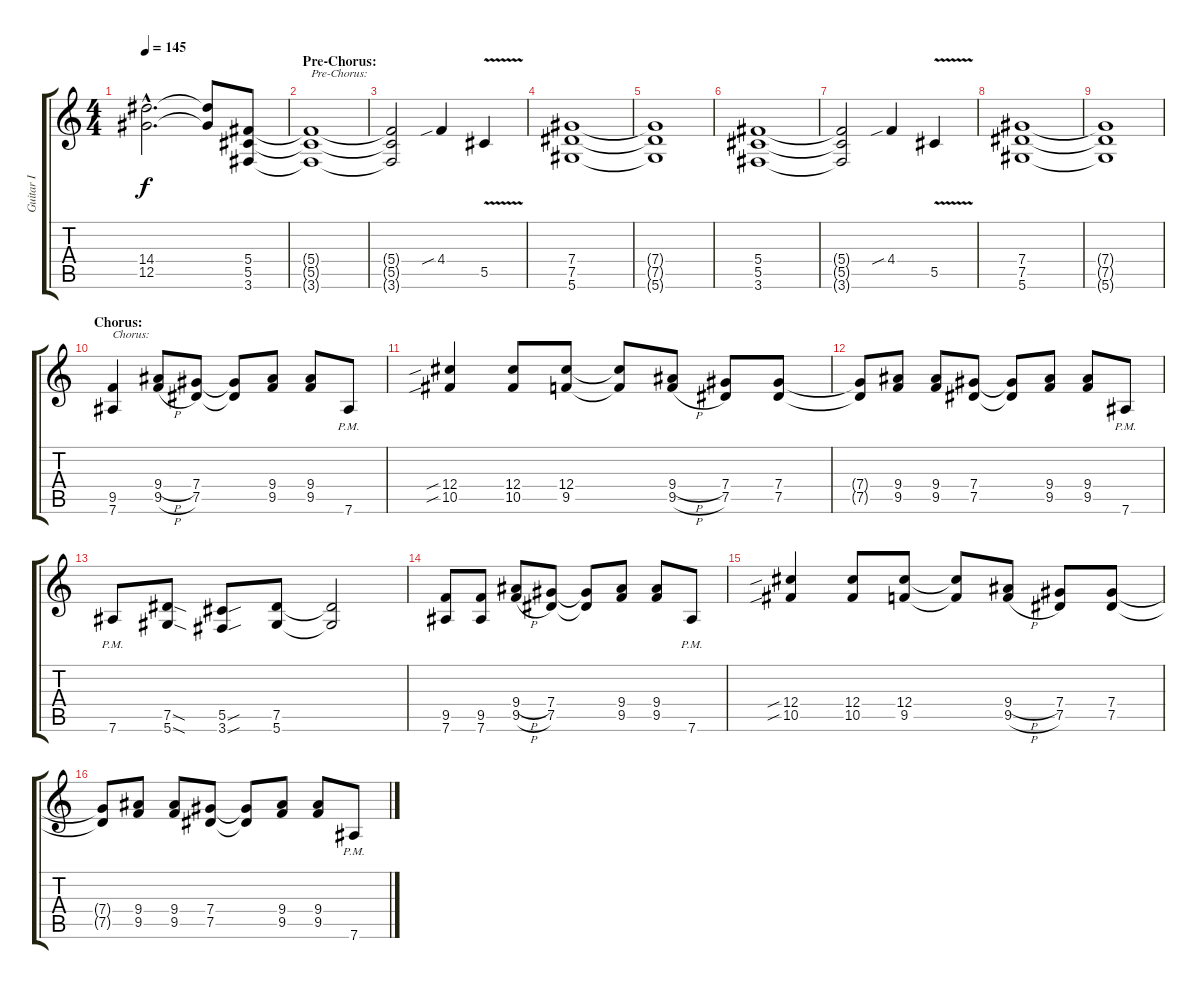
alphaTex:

\track ("Guitar I" "Guitar I") {instrument distortionguitar}
\staff {score tabs}
\tuning (Eb4 Bb3 Gb3 Db3 Ab2 Eb2) {hide}
\ts (4 4)
\tempo 145
\clef g2
\ks c
(14.4{hac t} 12.5{hac t}).2{d dy f} (14.4{t} 12.5{t}).8 (5.4 5.5 3.6).8 |
\section ("" "Pre-Chorus:")
(5.4{t} 5.5{t} 3.6{t}).1{txt "Pre-Chorus:"} |
(5.4{t} 5.5{t} 3.6{t}).2 4.4{sib}.4 5.5{v}.4 |
(7.4 7.5 5.6).1 |
(7.4{t} 7.5{t} 5.6{t}).1 |
(5.4 5.5 3.6).1 |
(5.4{t} 5.5{t} 3.6{t}).2 4.4{sib}.4 5.5{v}.4 |
(7.4 7.5 5.6).1 |
(7.4{t} 7.5{t} 5.6{t}).1 |
\section ("" "Chorus:")
(9.5 7.6).4{txt "Chorus:"} (9.4{h} 9.5{h}).8 (7.4 7.5).8 (7.4{t} 7.5{t}).8 (9.4 9.5).8 (9.4 9.5).8 7.6{pm}.8 |
(12.4{sib} 10.5{sib}).4 (12.4 10.5).8 (12.4 9.5).8 (12.4{t} 9.5{t}).8 (9.4{h} 9.5{h}).8 (7.4 7.5).8 (7.4 7.5).8 |
(7.4{t} 7.5{t}).8 (9.4 9.5).8 (9.4 9.5).8 (7.4 7.5).8 (7.4{t} 7.5{t}).8 (9.4 9.5).8 (9.4 9.5).8 7.6{pm}.8 |
7.6{pm}.8 (7.5{sod} 5.6{sod}).8 (5.5{sou} 3.6{sou}).8 (7.5 5.6).8 (7.5{t} 5.6{t}).2 |
(9.5 7.6).8 (9.5 7.6).8 (9.4{h} 9.5{h}).8 (7.4 7.5).8 (7.4{t} 7.5{t}).8 (9.4 9.5).8 (9.4 9.5).8 7.6{pm}.8 |
(12.4{sib} 10.5{sib}).4 (12.4 10.5).8 (12.4 9.5).8 (12.4{t} 9.5{t}).8 (9.4{h} 9.5{h}).8 (7.4 7.5).8 (7.4 7.5).8 |
(7.4{t} 7.5{t}).8 (9.4 9.5).8 (9.4 9.5).8 (7.4 7.5).8 (7.4{t} 7.5{t}).8 (9.4 9.5).8 (9.4 9.5).8 7.6{pm}.8
